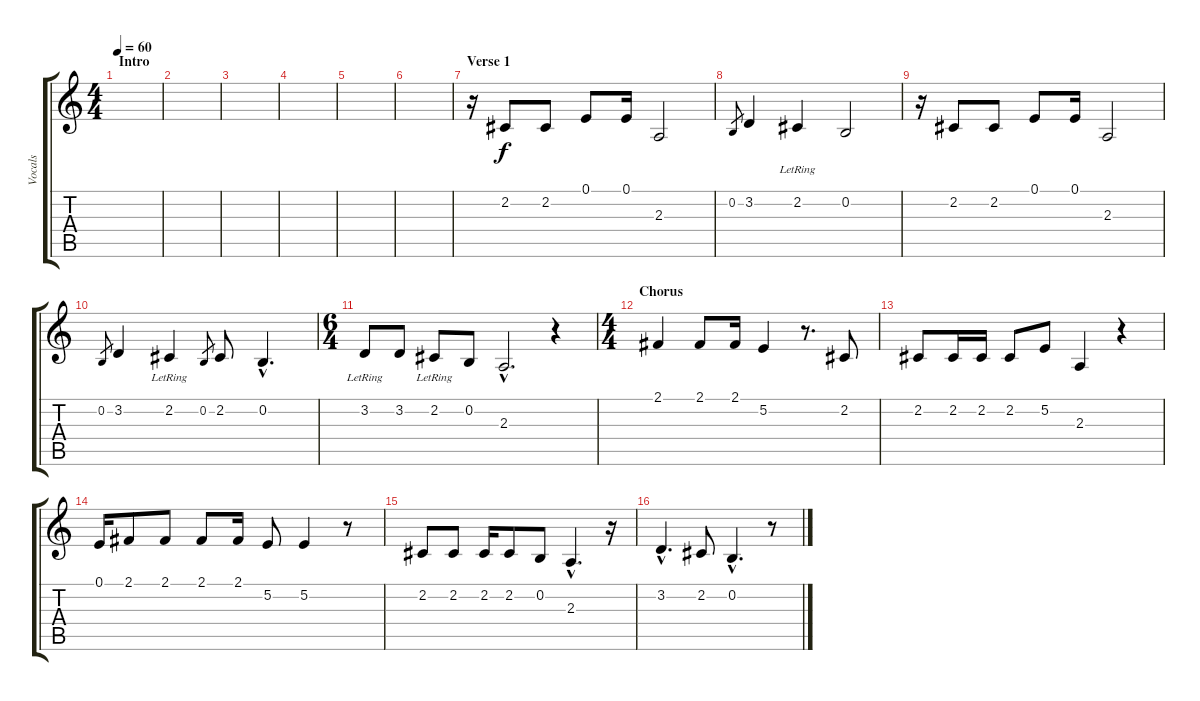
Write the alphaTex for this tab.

\track ("Vocals" "Vocals") {instrument lead6voice}
\staff {score tabs}
\tuning (E4 B3 G3 D3 A2 E2) {hide}
\ts (4 4)
\section ("" "Intro")
\tempo 60
\clef g2
\ks c
|
|
|
|
|
|
\section ("" "Verse 1")
r.16 2.2.8 2.2.8 0.1.8 0.1.16 2.3.2 |
0.2.8{gr} 3.2.4 2.2{lr}.4 0.2.2 |
r.16 2.2.8 2.2.8 0.1.8 0.1.16 2.3.2 |
0.2.8{gr} 3.2.4 2.2{lr}.4 0.2.8{gr} 2.2.8 0.2{hac}.4{d} |
\ts (6 4)
3.2{lr}.8 3.2.8 2.2{lr}.8 0.2.8 2.3{hac}.2{d} r.4 |
\ts (4 4)
\section ("" "Chorus")
2.1.4 2.1.8 2.1.16 5.2.4 r.8{d} 2.2.8 |
2.2.8 2.2.16 2.2.16 2.2.8 5.2.8 2.3.4 r.4 |
0.1.16 2.1.8 2.1.8 2.1.8 2.1.16 5.2.8 5.2.4 r.8 |
2.2.8 2.2.8 2.2.16 2.2.8 0.2.8 2.3{hac}.4{d} r.16 |
3.2{hac}.4{d} 2.2.8 0.2{hac}.4{d} r.8
